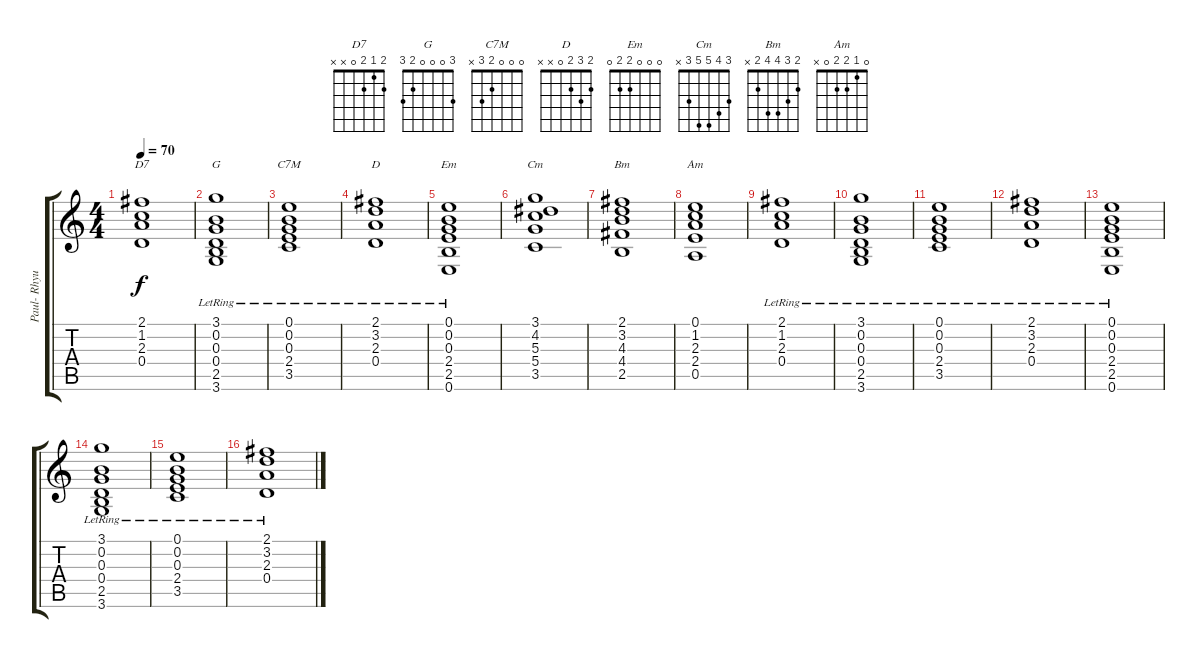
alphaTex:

\track ("Paul- Rhyum Guitar" "Paul- Rhyu") {instrument electricguitarmuted}
\staff {score tabs}
\tuning (E4 B3 G3 D3 A2 E2) {hide}
\chord ("D7" 2 1 2 0 x x)
\chord ("G" 3 0 0 0 2 3)
\chord ("C7M" 0 0 0 2 3 x)
\chord ("D" 2 3 2 0 x x)
\chord ("Em" 0 0 0 2 2 0)
\chord ("Cm" 3 4 5 5 3 x)
\chord ("Bm" 2 3 4 4 2 x)
\chord ("Am" 0 1 2 2 0 x)
\ts (4 4)
\tempo 70
\clef g2
\ks c
(2.1 1.2 2.3 0.4).1{ch "D7" dy f} |
(3.1 0.2{lr} 0.3 0.4 2.5 3.6).1{ch "G" volume 8 instrument electricguitarjazz} |
(0.1 0.2{lr} 0.3 2.4 3.5).1{ch "C7M"} |
(2.1 3.2{lr} 2.3 0.4).1{ch "D"} |
(0.1 0.2{lr} 0.3 2.4 2.5 0.6).1{ch "Em"} |
(3.1 4.2 5.3 5.4 3.5).1{ch "Cm"} |
(2.1 3.2 4.3 4.4 2.5).1{ch "Bm"} |
(0.1 1.2 2.3 2.4 0.5).1{ch "Am"} |
(2.1 1.2 2.3 0.4{lr}).1 |
(3.1 0.2 0.3 0.4 2.5 3.6{lr}).1{volume 12 instrument electricguitarjazz} |
(0.1 0.2 0.3 2.4 3.5{lr}).1 |
(2.1 3.2{lr} 2.3 0.4).1 |
(0.1 0.2{lr} 0.3 2.4 2.5 0.6).1 |
(3.1 0.2{lr} 0.3 0.4 2.5 3.6).1 |
(0.1 0.2{lr} 0.3 2.4 3.5).1 |
(2.1 3.2{lr} 2.3 0.4).1
